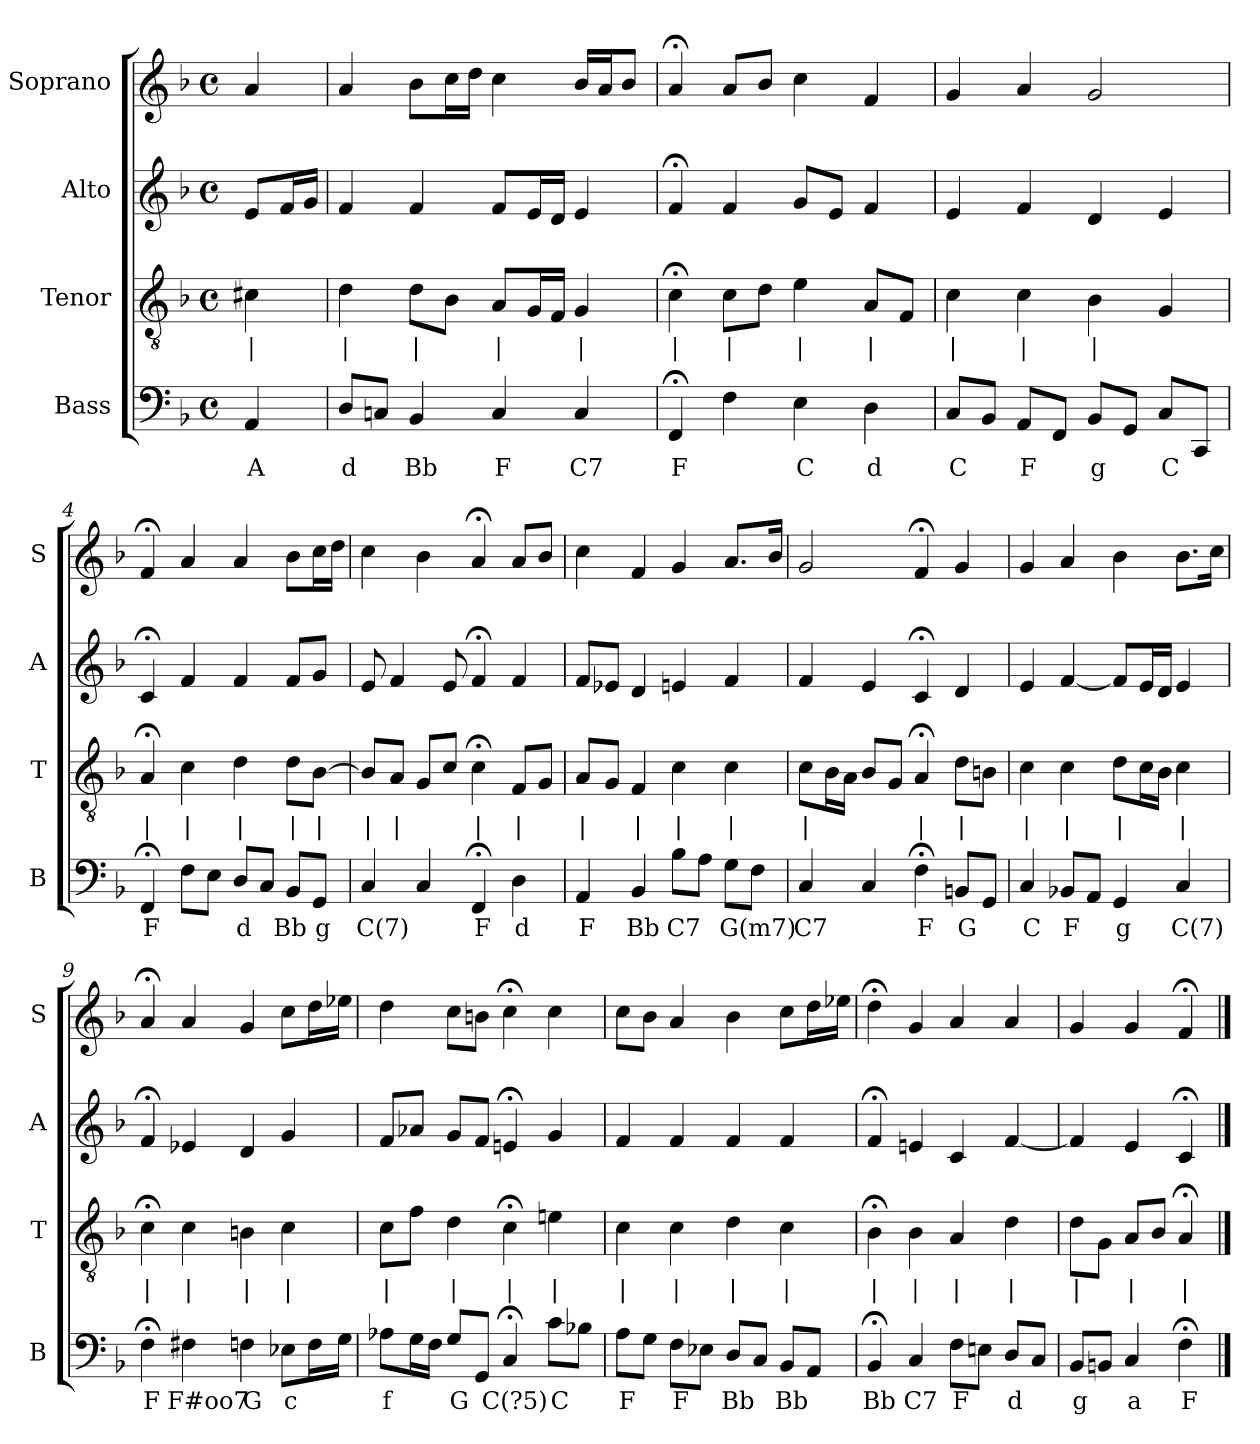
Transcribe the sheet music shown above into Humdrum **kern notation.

**kern	**text	**kern	**text	**kern	**kern
*part4	*part4	*part3	*part3	*part2	*part1
*staff4	*staff4	*staff3	*staff3	*staff2	*staff1
*I"Bass	*	*I"Tenor	*	*I"Alto	*I"Soprano
*I'B	*	*I'T	*	*I'A	*I'S
*clefF4	*	*clefGv2	*	*clefG2	*clefG2
*k[b-]	*	*k[b-]	*	*k[b-]	*k[b-]
*F:	*	*F:	*	*F:	*F:
*M4/4	*	*M4/4	*	*M4/4	*M4/4
*met(c)	*	*met(c)	*	*met(c)	*met(c)
*MM100	*	*MM100	*	*MM100	*MM100
=	=	=	=	=	=
4AA	A	4c#X	|	8eL	4a
.	.	.	.	16fL	.
.	.	.	.	16gJJ	.
=1	=1	=1	=1	=1	=1
8DL	d	4d	|	4f	4a
8CnJ	.	.	.	.	.
4BB-	Bb	8dL	|	4f	8b-L
.	.	8B-J	.	.	16ccL
.	.	.	.	.	16ddJJ
4C	F	8AL	|	8fL	4cc
.	.	16GL	.	16eL	.
.	.	16FJJ	.	16dJJ	.
4C	C7	4G	|	4e	16b-LL
.	.	.	.	.	16aJ
.	.	.	.	.	8b-J
=2	=2	=2	=2	=2	=2
4FF;<	F	4c;<	|	4f;<	4a;<
4F	.	8cL	|	4f	8aL
.	.	8dJ	.	.	8b-J
4E	C	4e	|	8gL	4cc
.	.	.	.	8eJ	.
4D	d	8AL	|	4f	4f
.	.	8FJ	.	.	.
=3	=3	=3	=3	=3	=3
8CL	C	4c	|	4e	4g
8BB-J	.	.	.	.	.
8AAL	F	4c	|	4f	4a
8FFJ	.	.	.	.	.
8BB-L	g	4B-	|	4d	2g
8GGJ	.	.	.	.	.
8CL	C	4G	.	4e	.
8CCJ	.	.	.	.	.
=4	=4	=4	=4	=4	=4
4FF;<	F	4A;<	|	4c;<	4f;<
8FL	.	4c	|	4f	4a
8EJ	.	.	.	.	.
8DL	d	4d	|	4f	4a
8CJ	.	.	.	.	.
8BB-L	Bb	8dL	|	8fL	8b-L
8GGJ	g	[8B-J	|	8gJ	16ccL
.	.	.	.	.	16ddJJ
=5	=5	=5	=5	=5	=5
4C	C(7)	8B-L]	|	8e	4cc
.	.	8AJ	|	4f	.
4C	.	8GL	.	.	4b-
.	.	8cJ	.	8e	.
4FF;<	F	4c;<	|	4f;<	4a;<
4D	d	8FL	|	4f	8aL
.	.	8GJ	.	.	8b-J
=6	=6	=6	=6	=6	=6
4AA	F	8AL	|	8fL	4cc
.	.	8GJ	.	8e-XJ	.
4BB-	Bb	4F	|	4d	4f
8B-L	C7	4c	|	4en	4g
8AJ	.	.	.	.	.
8GL	G(m7)	4c	|	4f	8.aL
8FJ	.	.	.	.	.
.	.	.	.	.	16b-Jk
=7	=7	=7	=7	=7	=7
4C	C7	8cL	|	4f	2g
.	.	16B-L	.	.	.
.	.	16AJJ	.	.	.
4C	.	8B-L	.	4e	.
.	.	8GJ	.	.	.
4F;<	F	4A;<	|	4c;<	4f;<
8BBnL	G	8dL	|	4d	4g
8GGJ	.	8BnJ	.	.	.
=8	=8	=8	=8	=8	=8
4C	C	4c	|	4e	4g
8BB-XL	F	4c	|	[4f	4a
8AAJ	.	.	.	.	.
4GG	g	8dL	|	8fL]	4b-
.	.	16cL	.	16eL	.
.	.	16B-JJ	.	16dJJ	.
4C	C(7)	4c	|	4e	8.b-L
.	.	.	.	.	16ccJk
=9	=9	=9	=9	=9	=9
4F;<	F	4c;<	|	4f;<	4a;<
4F#X	F#oo7	4c	|	4e-X	4a
4Fn	G	4Bn	|	4d	4g
8E-XL	c	4c	|	4g	8ccL
16FL	.	.	.	.	16ddL
16GJJ	.	.	.	.	16ee-XJJ
=10	=10	=10	=10	=10	=10
8A-XL	f	8cL	|	8fL	4dd
16GL	.	8fJ	.	8a-XJ	.
16FJJ	.	.	.	.	.
8GL	G	4d	|	8gL	8ccL
8GGJ	.	.	.	8fJ	8bnJ
4C;<	C(?5)	4c;<	|	4en;<	4cc;<
8cL	C	4en	|	4g	4cc
8B-XJ	.	.	.	.	.
=11	=11	=11	=11	=11	=11
8AL	F	4c	|	4f	8ccL
8GJ	.	.	.	.	8b-J
8FL	F	4c	|	4f	4a
8E-XJ	.	.	.	.	.
8DL	Bb	4d	|	4f	4b-
8CJ	.	.	.	.	.
8BB-L	Bb	4c	|	4f	8ccL
8AAJ	.	.	.	.	16ddL
.	.	.	.	.	16ee-XJJ
=12	=12	=12	=12	=12	=12
4BB-;<	Bb	4B-;<	|	4f;<	4dd;<
4C	C7	4B-	|	4en	4g
8FL	F	4A	|	4c	4a
8EnJ	.	.	.	.	.
8DL	d	4d	|	[4f	4a
8CJ	.	.	.	.	.
=13	=13	=13	=13	=13	=13
8BB-L	g	8dL	|	4f]	4g
8BBnJ	.	8GJ	.	.	.
4C	a	8AL	|	4e	4g
.	.	8B-J	.	.	.
4F;<	F	4A;<	|	4c;<	4f;<
==	==	==	==	==	==
*-	*-	*-	*-	*-	*-
